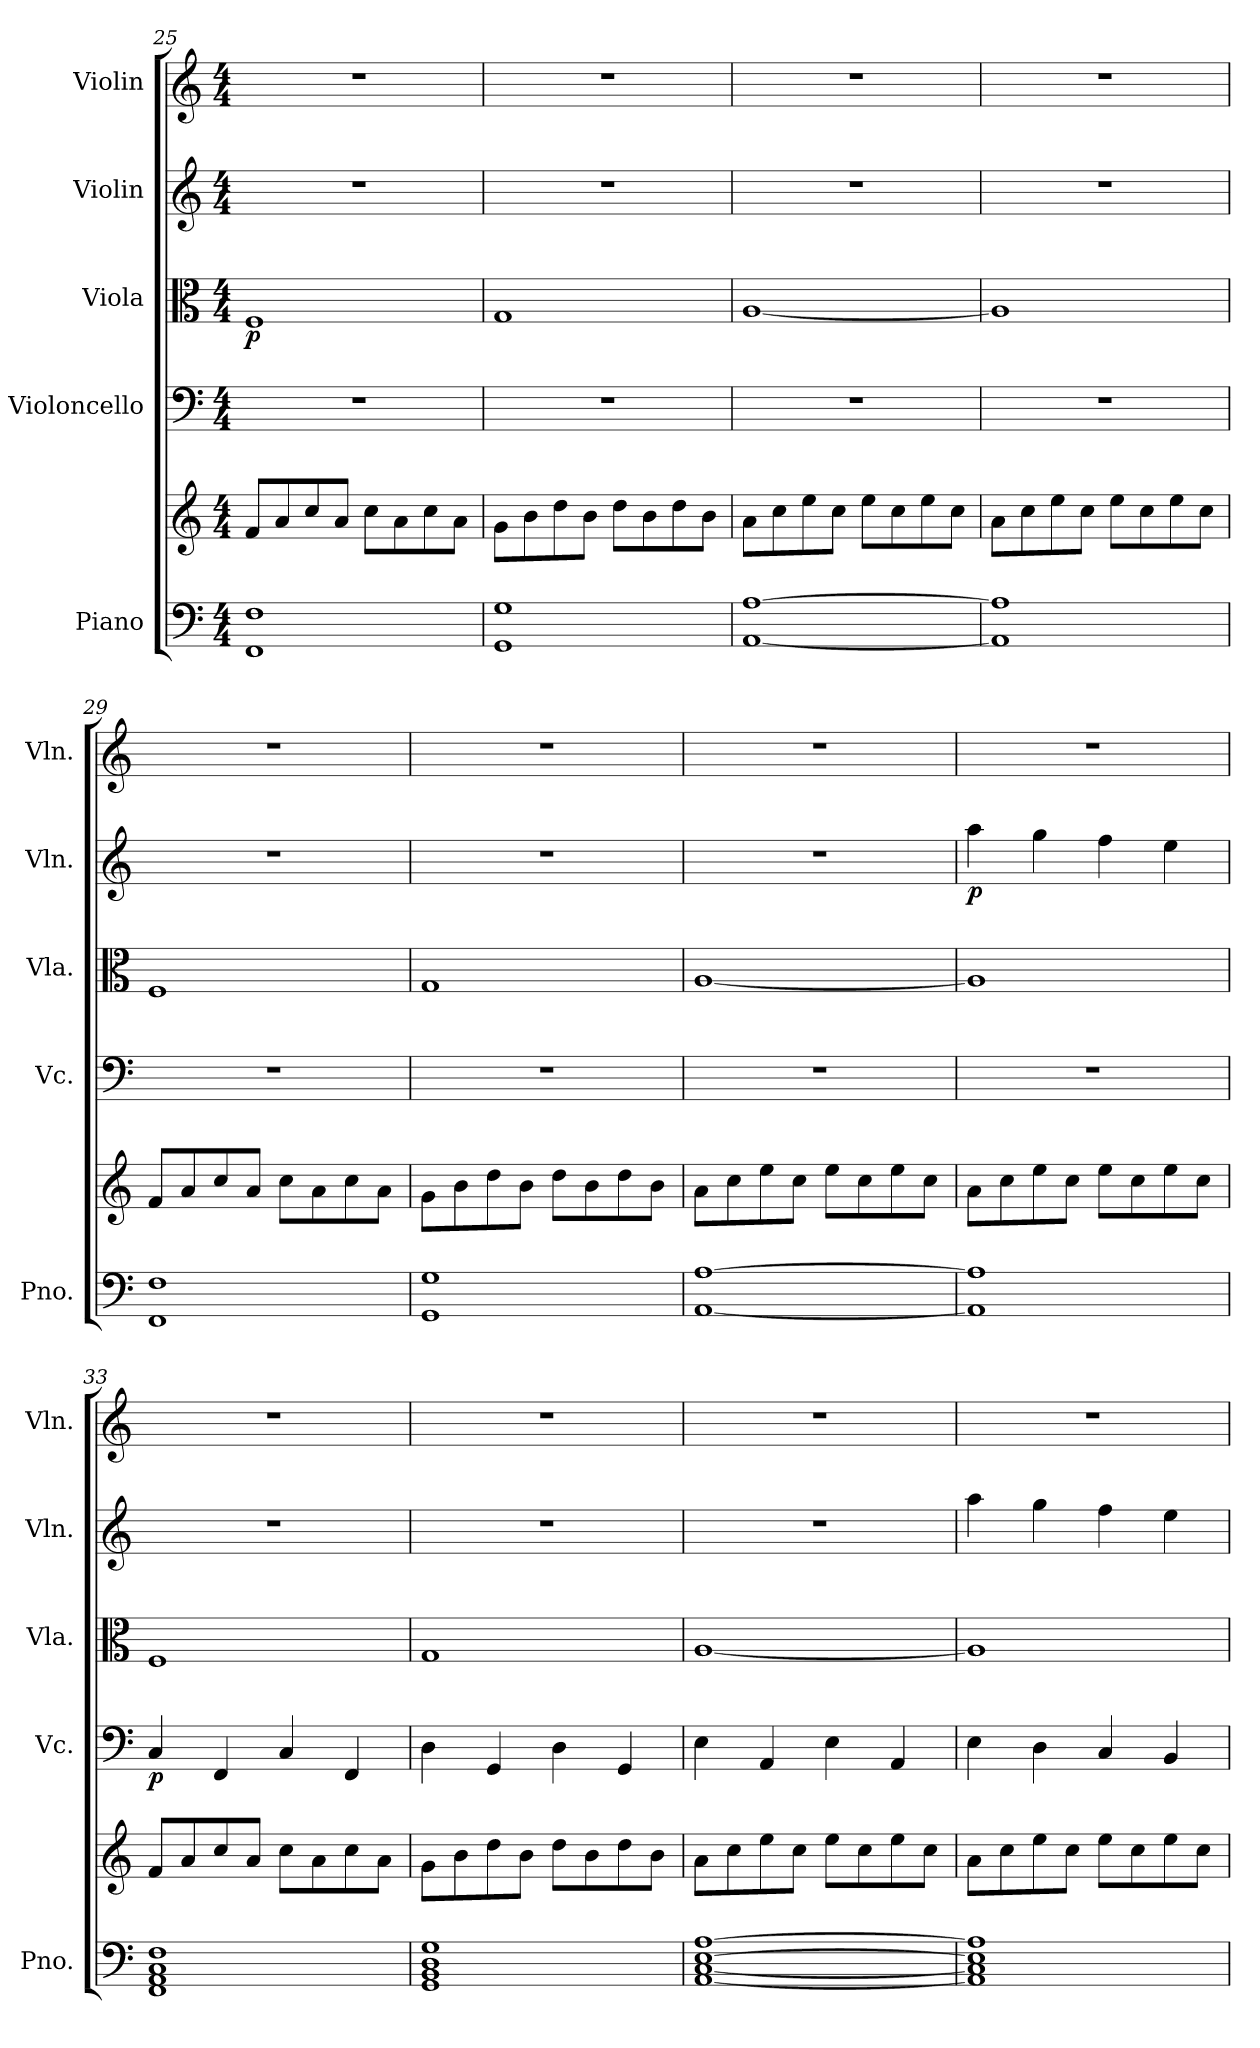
**kern	**kern	**kern	**dynam	**kern	**dynam	**kern	**dynam	**kern
*part5	*part5	*part4	*part4	*part3	*part3	*part2	*part2	*part1
*staff6	*staff5	*staff4	*staff4	*staff3	*staff3	*staff2	*staff2	*staff1
*I"Piano	*	*I"Violoncello	*	*I"Viola	*	*I"Violin	*	*I"Violin
*I'Pno.	*	*I'Vc.	*	*I'Vla.	*	*I'Vln.	*	*I'Vln.
!!LO:PB:g=z
*clefF4	*clefG2	*clefF4	*	*clefC3	*	*clefG2	*	*clefG2
*k[]	*k[]	*k[]	*	*k[]	*	*k[]	*	*k[]
*M4/4	*M4/4	*M4/4	*	*M4/4	*	*M4/4	*	*M4/4
=25	=25	=25	=25	=25	=25	=25	=25	=25
!	!	!	!	!	!LO:DY:b	!	!	!
1FF 1F	8f/L	1r	.	1F	p	1r	.	1r
.	8a/	.	.	.	.	.	.	.
.	8cc/	.	.	.	.	.	.	.
.	8a/J	.	.	.	.	.	.	.
.	8cc\L	.	.	.	.	.	.	.
.	8a\	.	.	.	.	.	.	.
.	8cc\	.	.	.	.	.	.	.
.	8a\J	.	.	.	.	.	.	.
=26	=26	=26	=26	=26	=26	=26	=26	=26
1GG 1G	8g\L	1r	.	1G	.	1r	.	1r
.	8b\	.	.	.	.	.	.	.
.	8dd\	.	.	.	.	.	.	.
.	8b\J	.	.	.	.	.	.	.
.	8dd\L	.	.	.	.	.	.	.
.	8b\	.	.	.	.	.	.	.
.	8dd\	.	.	.	.	.	.	.
.	8b\J	.	.	.	.	.	.	.
=27	=27	=27	=27	=27	=27	=27	=27	=27
[1AA [1A	8a\L	1r	.	[1A	.	1r	.	1r
.	8cc\	.	.	.	.	.	.	.
.	8ee\	.	.	.	.	.	.	.
.	8cc\J	.	.	.	.	.	.	.
.	8ee\L	.	.	.	.	.	.	.
.	8cc\	.	.	.	.	.	.	.
.	8ee\	.	.	.	.	.	.	.
.	8cc\J	.	.	.	.	.	.	.
=28	=28	=28	=28	=28	=28	=28	=28	=28
1AA] 1A]	8a\L	1r	.	1A]	.	1r	.	1r
.	8cc\	.	.	.	.	.	.	.
.	8ee\	.	.	.	.	.	.	.
.	8cc\J	.	.	.	.	.	.	.
.	8ee\L	.	.	.	.	.	.	.
.	8cc\	.	.	.	.	.	.	.
.	8ee\	.	.	.	.	.	.	.
.	8cc\J	.	.	.	.	.	.	.
=29	=29	=29	=29	=29	=29	=29	=29	=29
1FF 1F	8f/L	1r	.	1F	.	1r	.	1r
.	8a/	.	.	.	.	.	.	.
.	8cc/	.	.	.	.	.	.	.
.	8a/J	.	.	.	.	.	.	.
.	8cc\L	.	.	.	.	.	.	.
.	8a\	.	.	.	.	.	.	.
.	8cc\	.	.	.	.	.	.	.
.	8a\J	.	.	.	.	.	.	.
!!LO:LB:g=z
=30	=30	=30	=30	=30	=30	=30	=30	=30
1GG 1G	8g\L	1r	.	1G	.	1r	.	1r
.	8b\	.	.	.	.	.	.	.
.	8dd\	.	.	.	.	.	.	.
.	8b\J	.	.	.	.	.	.	.
.	8dd\L	.	.	.	.	.	.	.
.	8b\	.	.	.	.	.	.	.
.	8dd\	.	.	.	.	.	.	.
.	8b\J	.	.	.	.	.	.	.
=31	=31	=31	=31	=31	=31	=31	=31	=31
[1AA [1A	8a\L	1r	.	[1A	.	1r	.	1r
.	8cc\	.	.	.	.	.	.	.
.	8ee\	.	.	.	.	.	.	.
.	8cc\J	.	.	.	.	.	.	.
.	8ee\L	.	.	.	.	.	.	.
.	8cc\	.	.	.	.	.	.	.
.	8ee\	.	.	.	.	.	.	.
.	8cc\J	.	.	.	.	.	.	.
=32	=32	=32	=32	=32	=32	=32	=32	=32
!	!	!	!	!	!	!	!LO:DY:b	!
1AA] 1A]	8a\L	1r	.	1A]	.	4aa\	p	1r
.	8cc\	.	.	.	.	.	.	.
.	8ee\	.	.	.	.	4gg\	.	.
.	8cc\J	.	.	.	.	.	.	.
.	8ee\L	.	.	.	.	4ff\	.	.
.	8cc\	.	.	.	.	.	.	.
.	8ee\	.	.	.	.	4ee\	.	.
.	8cc\J	.	.	.	.	.	.	.
=33	=33	=33	=33	=33	=33	=33	=33	=33
!	!	!	!LO:DY:b	!	!	!	!	!
1FF 1AA 1C 1F	8f/L	4C/	p	1F	.	1r	.	1r
.	8a/	.	.	.	.	.	.	.
.	8cc/	4FF/	.	.	.	.	.	.
.	8a/J	.	.	.	.	.	.	.
.	8cc\L	4C/	.	.	.	.	.	.
.	8a\	.	.	.	.	.	.	.
.	8cc\	4FF/	.	.	.	.	.	.
.	8a\J	.	.	.	.	.	.	.
=34	=34	=34	=34	=34	=34	=34	=34	=34
1GG 1BB 1D 1G	8g\L	4D\	.	1G	.	1r	.	1r
.	8b\	.	.	.	.	.	.	.
.	8dd\	4GG/	.	.	.	.	.	.
.	8b\J	.	.	.	.	.	.	.
.	8dd\L	4D\	.	.	.	.	.	.
.	8b\	.	.	.	.	.	.	.
.	8dd\	4GG/	.	.	.	.	.	.
.	8b\J	.	.	.	.	.	.	.
!!LO:PB:g=z
=35	=35	=35	=35	=35	=35	=35	=35	=35
[1AA [1C [1E [1A	8a\L	4E\	.	[1A	.	1r	.	1r
.	8cc\	.	.	.	.	.	.	.
.	8ee\	4AA/	.	.	.	.	.	.
.	8cc\J	.	.	.	.	.	.	.
.	8ee\L	4E\	.	.	.	.	.	.
.	8cc\	.	.	.	.	.	.	.
.	8ee\	4AA/	.	.	.	.	.	.
.	8cc\J	.	.	.	.	.	.	.
=36	=36	=36	=36	=36	=36	=36	=36	=36
1AA] 1C] 1E] 1A]	8a\L	4E\	.	1A]	.	4aa\	.	1r
.	8cc\	.	.	.	.	.	.	.
.	8ee\	4D\	.	.	.	4gg\	.	.
.	8cc\J	.	.	.	.	.	.	.
.	8ee\L	4C/	.	.	.	4ff\	.	.
.	8cc\	.	.	.	.	.	.	.
.	8ee\	4BB/	.	.	.	4ee\	.	.
.	8cc\J	.	.	.	.	.	.	.
=	=	=	=	=	=	=	=	=
*-	*-	*-	*-	*-	*-	*-	*-	*-
